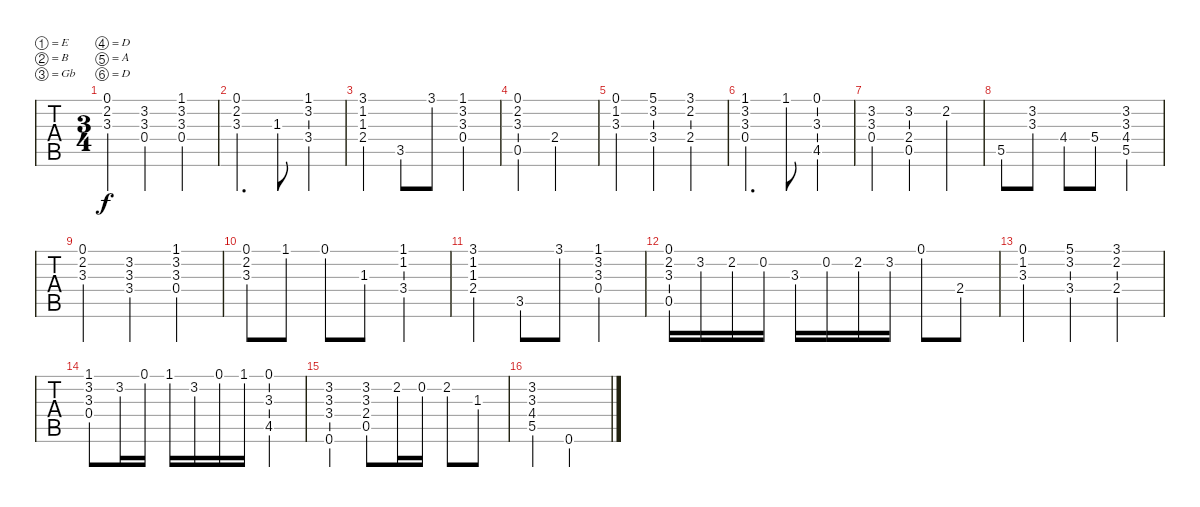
\bracketExtendMode groupsimilarinstruments
\singleTrackTrackNamePolicy hidden
\multiTrackTrackNamePolicy hidden
\firstSystemTrackNameOrientation horizontal
\otherSystemsTrackNameOrientation horizontal
\track ("Guitar Standard" "Guitar Sta") {instrument acousticguitarsteel}
\staff {tabs}
\tuning (E4 B3 Gb3 D3 A2 D2)
\ts (3 4)
\tempo (120 hide)
\clef g2
\ks c
(0.1 2.2 3.3).4{dy f instrument acousticguitarsteel} (3.2 3.3 0.4).4 (1.1 3.2 3.3 0.4).4 |
(0.1 2.2 3.3).4{d} 1.3.8 (1.1 3.2 3.4).4 |
(3.1 1.2 1.3 2.4).4 3.5.8 3.1.8 (1.1 3.2 3.3 0.4).4 |
(0.1 2.2 3.3 0.5).4 2.4.2 |
(0.1 1.2 3.3).4 (5.1 3.2 3.4).4 (3.1 2.2 2.4).4 |
(1.1 3.2 3.3 0.4).4{d} 1.1.8 (0.1 3.3 4.5).4 |
(3.2 3.3 0.4).4 (3.2 2.4 0.5).4 2.2.4 |
5.5.8 (3.2 3.3).8 4.4.8 5.4.8 (3.2 3.3 4.4 5.5).4 |
(0.1 2.2 3.3).4 (3.2 3.3 3.4).4 (1.1 3.2 3.3 0.4).4 |
(0.1 2.2 3.3).8 1.1.8 0.1.8 1.3.8 (1.1 1.2 3.4).4 |
(3.1 1.2 1.3 2.4).4 3.5.8 3.1.8 (1.1 3.2 3.3 0.4).4 |
(0.1 2.2 3.3 0.5).16 3.2.16 2.2.16 0.2.16 3.3.16 0.2.16 2.2.16 3.2.16 0.1.8 2.4.8 |
(0.1 1.2 3.3).4 (5.1 3.2 3.4).4 (3.1 2.2 2.4).4 |
(1.1 3.2 3.3 0.4).8 3.2.16 0.1.16 1.1.16 3.2.16 0.1.16 1.1.16 (0.1 3.3 4.5).4 |
(3.2 3.3 3.4 0.6).4 (3.2 3.3 2.4 0.5).8 2.2.16 0.2.16 2.2.8 1.3.8 |
(3.2 3.3 4.4 5.5).4 0.6.2
